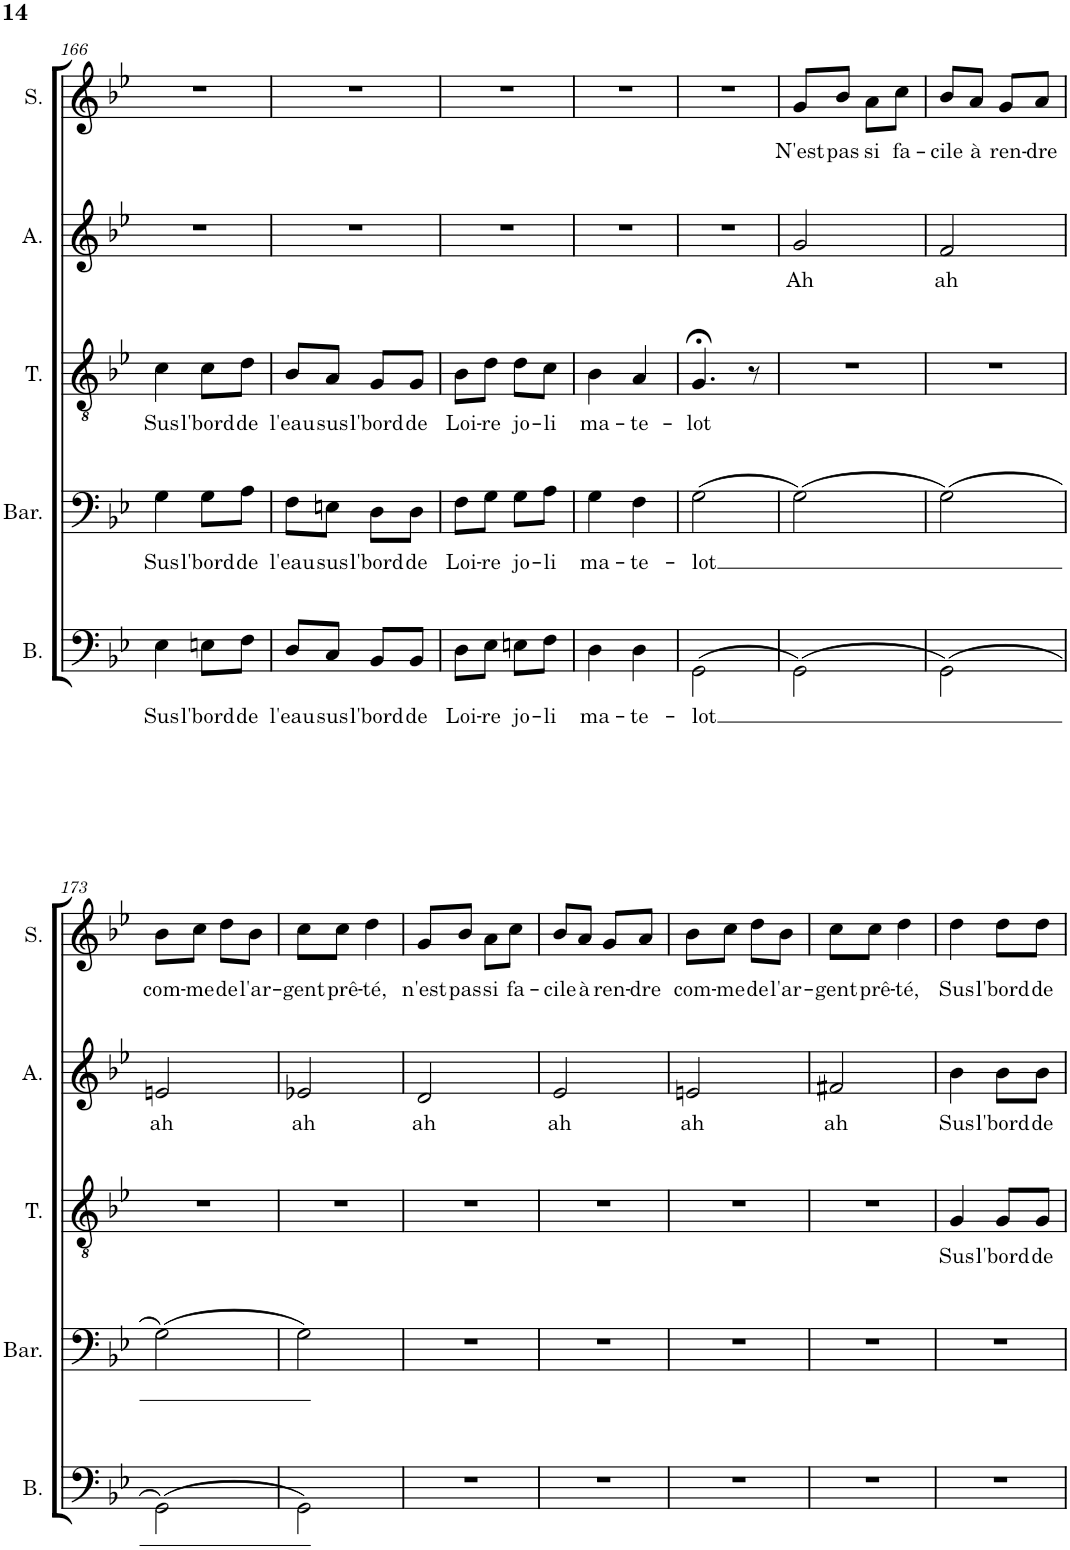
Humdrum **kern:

**kern	**text	**kern	**text	**kern	**text	**kern	**text	**kern	**text
*part5	*part5	*part4	*part4	*part3	*part3	*part2	*part2	*part1	*part1
*staff5	*staff5	*staff4	*staff4	*staff3	*staff3	*staff2	*staff2	*staff1	*staff1
*I"Bass	*	*I"Baryton	*	*I"Tenor	*	*I"Alto	*	*I"Soprano	*
*I'B.	*	*I'Bar.	*	*I'T.	*	*I'A.	*	*I'S.	*
!!LO:PB:g=z
*clefF4	*	*clefF4	*	*clefGv2	*	*clefG2	*	*clefG2	*
*k[b-e-]	*	*k[b-e-]	*	*k[b-e-]	*	*k[b-e-]	*	*k[b-e-]	*
*M2/4	*	*M2/4	*	*M2/4	*	*M2/4	*	*M2/4	*
=166	=166	=166	=166	=166	=166	=166	=166	=166	=166
!	!LO:LY:b	!	!LO:LY:b	!	!LO:LY:b	!	!	!	!
4E-\	Sus	4G\	Sus	4c\	Sus	2r	.	2r	.
!	!LO:LY:b	!	!LO:LY:b	!	!LO:LY:b	!	!	!	!
8En\L	l'bord	8G\L	l'bord	8c\L	l'bord	.	.	.	.
!	!LO:LY:b	!	!LO:LY:b	!	!LO:LY:b	!	!	!	!
8F\J	de	8A\J	de	8d\J	de	.	.	.	.
=167	=167	=167	=167	=167	=167	=167	=167	=167	=167
!	!LO:LY:b	!	!LO:LY:b	!	!LO:LY:b	!	!	!	!
8D/L	l'eau	8F\L	l'eau	8B-/L	l'eau	2r	.	2r	.
!	!LO:LY:b	!	!LO:LY:b	!	!LO:LY:b	!	!	!	!
8C/J	sus	8En\J	sus	8A/J	sus	.	.	.	.
!	!LO:LY:b	!	!LO:LY:b	!	!LO:LY:b	!	!	!	!
8BB-/L	l'bord	8D\L	l'bord	8G/L	l'bord	.	.	.	.
!	!LO:LY:b	!	!LO:LY:b	!	!LO:LY:b	!	!	!	!
8BB-/J	de	8D\J	de	8G/J	de	.	.	.	.
=168	=168	=168	=168	=168	=168	=168	=168	=168	=168
!	!LO:LY:b	!	!LO:LY:b	!	!LO:LY:b	!	!	!	!
8D\L	Loi-	8F\L	Loi-	8B-\L	Loi-	2r	.	2r	.
!	!LO:LY:b	!	!LO:LY:b	!	!LO:LY:b	!	!	!	!
8E-\J	-re	8G\J	-re	8d\J	-re	.	.	.	.
!	!LO:LY:b	!	!LO:LY:b	!	!LO:LY:b	!	!	!	!
8En\L	jo-	8G\L	jo-	8d\L	jo-	.	.	.	.
!	!LO:LY:b	!	!LO:LY:b	!	!LO:LY:b	!	!	!	!
8F\J	-li	8A\J	-li	8c\J	-li	.	.	.	.
=169	=169	=169	=169	=169	=169	=169	=169	=169	=169
!	!LO:LY:b	!	!LO:LY:b	!	!LO:LY:b	!	!	!	!
4D\	ma-	4G\	ma-	4B-\	ma-	2r	.	2r	.
!	!LO:LY:b	!	!LO:LY:b	!	!LO:LY:b	!	!	!	!
4D\	-te-	4F\	-te-	4A/	-te-	.	.	.	.
=170	=170	=170	=170	=170	=170	=170	=170	=170	=170
!	!LO:LY:b	!	!LO:LY:b	!	!LO:LY:b	!	!	!	!
(2GG\	-lot	(2G\	-lot	4.G;</	-lot	2r	.	2r	.
.	.	.	.	8r	.	.	.	.	.
=171	=171	=171	=171	=171	=171	=171	=171	=171	=171
!	!	!	!	!	!	!	!LO:LY:b	!	!LO:LY:b
(2GG\)	.	(2G\)	.	2r	.	2g/	Ah	8g/L	N'est
!	!	!	!	!	!	!	!	!	!LO:LY:b
.	.	.	.	.	.	.	.	8b-/J	pas
!	!	!	!	!	!	!	!	!	!LO:LY:b
.	.	.	.	.	.	.	.	8a\L	si
!	!	!	!	!	!	!	!	!	!LO:LY:b
.	.	.	.	.	.	.	.	8cc\J	fa-
=172	=172	=172	=172	=172	=172	=172	=172	=172	=172
!	!	!	!	!	!	!	!LO:LY:b	!	!LO:LY:b
(2GG\)	.	(2G\)	.	2r	.	2f/	ah	8b-/L	-cile
!	!	!	!	!	!	!	!	!	!LO:LY:b
.	.	.	.	.	.	.	.	8a/J	à
!	!	!	!	!	!	!	!	!	!LO:LY:b
.	.	.	.	.	.	.	.	8g/L	ren-
!	!	!	!	!	!	!	!	!	!LO:LY:b
.	.	.	.	.	.	.	.	8a/J	-dre
!!LO:LB:g=z
=173	=173	=173	=173	=173	=173	=173	=173	=173	=173
!	!	!	!	!	!	!	!LO:LY:b	!	!LO:LY:b
(2GG\)	.	(2G\)	.	2r	.	2en/	ah	8b-\L	com-
!	!	!	!	!	!	!	!	!	!LO:LY:b
.	.	.	.	.	.	.	.	8cc\J	-me
!	!	!	!	!	!	!	!	!	!LO:LY:b
.	.	.	.	.	.	.	.	8dd\L	de
!	!	!	!	!	!	!	!	!	!LO:LY:b
.	.	.	.	.	.	.	.	8b-\J	l'ar-
=174	=174	=174	=174	=174	=174	=174	=174	=174	=174
!	!	!	!	!	!	!	!LO:LY:b	!	!LO:LY:b
2GG\)	.	2G\)	.	2r	.	2e-X/	ah	8cc\L	-gent
!	!	!	!	!	!	!	!	!	!LO:LY:b
.	.	.	.	.	.	.	.	8cc\J	prê-
!	!	!	!	!	!	!	!	!	!LO:LY:b
.	.	.	.	.	.	.	.	4dd\	-té,
=175	=175	=175	=175	=175	=175	=175	=175	=175	=175
!	!	!	!	!	!	!	!LO:LY:b	!	!LO:LY:b
2r	.	2r	.	2r	.	2d/	ah	8g/L	n'est
!	!	!	!	!	!	!	!	!	!LO:LY:b
.	.	.	.	.	.	.	.	8b-/J	pas
!	!	!	!	!	!	!	!	!	!LO:LY:b
.	.	.	.	.	.	.	.	8a\L	si
!	!	!	!	!	!	!	!	!	!LO:LY:b
.	.	.	.	.	.	.	.	8cc\J	fa-
=176	=176	=176	=176	=176	=176	=176	=176	=176	=176
!	!	!	!	!	!	!	!LO:LY:b	!	!LO:LY:b
2r	.	2r	.	2r	.	2e-/	ah	8b-/L	-cile
!	!	!	!	!	!	!	!	!	!LO:LY:b
.	.	.	.	.	.	.	.	8a/J	à
!	!	!	!	!	!	!	!	!	!LO:LY:b
.	.	.	.	.	.	.	.	8g/L	ren-
!	!	!	!	!	!	!	!	!	!LO:LY:b
.	.	.	.	.	.	.	.	8a/J	-dre
=177	=177	=177	=177	=177	=177	=177	=177	=177	=177
!	!	!	!	!	!	!	!LO:LY:b	!	!LO:LY:b
2r	.	2r	.	2r	.	2en/	ah	8b-\L	com-
!	!	!	!	!	!	!	!	!	!LO:LY:b
.	.	.	.	.	.	.	.	8cc\J	-me
!	!	!	!	!	!	!	!	!	!LO:LY:b
.	.	.	.	.	.	.	.	8dd\L	de
!	!	!	!	!	!	!	!	!	!LO:LY:b
.	.	.	.	.	.	.	.	8b-\J	l'ar-
=178	=178	=178	=178	=178	=178	=178	=178	=178	=178
!	!	!	!	!	!	!	!LO:LY:b	!	!LO:LY:b
2r	.	2r	.	2r	.	2f#X/	ah	8cc\L	-gent
!	!	!	!	!	!	!	!	!	!LO:LY:b
.	.	.	.	.	.	.	.	8cc\J	prê-
!	!	!	!	!	!	!	!	!	!LO:LY:b
.	.	.	.	.	.	.	.	4dd\	-té,
=179	=179	=179	=179	=179	=179	=179	=179	=179	=179
!	!	!	!	!	!LO:LY:b	!	!LO:LY:b	!	!LO:LY:b
2r	.	2r	.	4G/	Sus	4b-\	Sus	4dd\	Sus
!	!	!	!	!	!LO:LY:b	!	!LO:LY:b	!	!LO:LY:b
.	.	.	.	8G/L	l'bord	8b-\L	l'bord	8dd\L	l'bord
!	!	!	!	!	!LO:LY:b	!	!LO:LY:b	!	!LO:LY:b
.	.	.	.	8G/J	de	8b-\J	de	8dd\J	de
=	=	=	=	=	=	=	=	=	=
*-	*-	*-	*-	*-	*-	*-	*-	*-	*-
